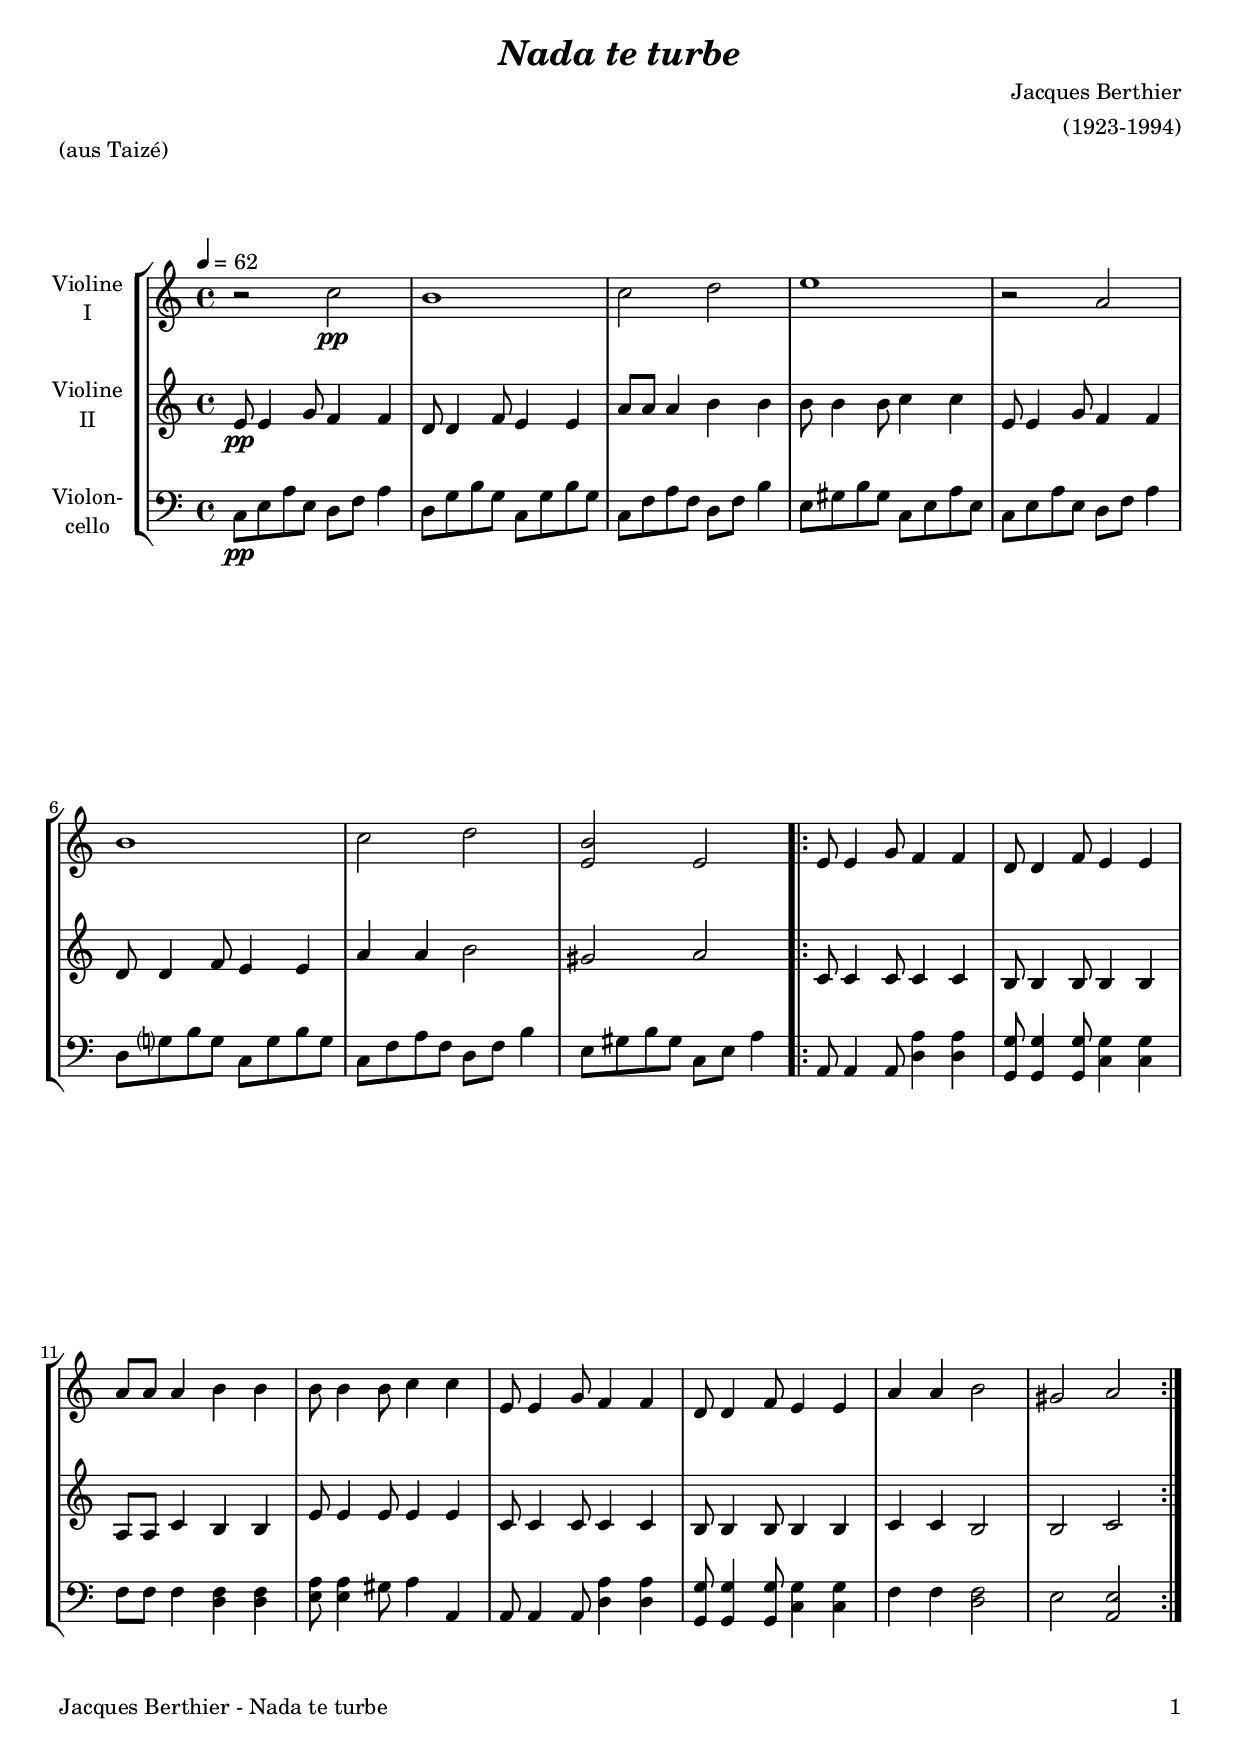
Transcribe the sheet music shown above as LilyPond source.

\version "2.24.4"
\include "deutsch.ly"
  
#(set-global-staff-size 19)

\header {
  title     = \markup \bold \italic "Nada te turbe"
  composer  = "Jacques Berthier"
  arranger  = "(1923-1994)"
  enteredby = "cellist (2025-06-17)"
  piece     = "(aus Taizé)"
}

voiceconsts = {
  \key a \minor
  \time 4/4
  \clef "treble"
%  \numericTimeSignature
  \compressEmptyMeasures
% Set default beaming for all staves
%  \set Timing.beamExceptions = #'()
%  \set Timing.baseMoment     = #(ly:make-moment 1 4)
%  \set Timing.beatStructure  = #'(1 1 1)
  \tempo 4=62
}

mivl = "violin"
miva = "viola"
mipz = "pizzicato strings"
mivc = "cello"

va = \relative c'' {
  \voiceconsts

  r2 c\pp
  h1
  c2 d
  e1

  r2 a,
  h1
  c2 d
  <e, h'> e
  
  \repeat volta 2 {
    e8 e4 g8 f4 f
    d8 d4 f8 e4 e
    a8 a a4 h h
    h8 h4 h8 c4 c

    e,8 e4 g8 f4 f
    d8 d4 f8 e4 e
    a a h2
    gis a
  }
}

vb = \relative c' {
  \voiceconsts

  e8\pp e4 g8 f4 f
  d8 d4 f8 e4 e
  a8 a a4 h h
  h8 h4 h8 c4 c

  e,8 e4 g8 f4 f
  d8 d4 f8 e4 e
  a a h2
  gis a
  
  \repeat volta 2 {
    c,8 c4 c8 c4 c
    h8 h4 h8 h4 h
    a8 a c4 h h
    e8 e4 e8 e4 e

    c8 c4 c8 c4 c
    h8 h4 h8 h4 h
    c c h2
    h c
  }
}

vc = \relative c {
  \voiceconsts
  \clef "bass"

  c8\pp e a e d f a4
  d,8 g h g c, g' h g
  c, f a f d f h4
  e,8 gis h gis c, e a e

  c e a e d f a4
  d,8 g? h g c, g' h g
  c, f a f d f h4
  e,8 gis h gis c, e a4
  
  \repeat volta 2 {
    a,8 a4 a8 <d a'>4 <d a'>
    <g, g'>8 <g g'>4 <g g'>8 <c g'>4 <c g'>
    f8 f f4 <d f> <d f>
    <e a>8 <e a>4 gis8 a4 a,

    a8 a4 a8 <d a'>4 <d a'>
    <g, g'>8 <g g'>4 <g g'>8 <c g'>4 <c g'>
    f f <d f>2
    e <a, e'>
  }
}


music = \new StaffGroup <<
      \new Staff {
	\set Staff.midiInstrument = \mivl
	\set Staff.instrumentName = \markup \center-column { "Violine" "I" }
	\transpose a a { \va }
      }

      \new Staff {
	\set Staff.midiInstrument = \mivl
	\set Staff.instrumentName = \markup \center-column { "Violine" "II" }
	\transpose a a { \vb }
      }

      \new Staff {
	\set Staff.midiInstrument = \mivc
	\set Staff.instrumentName = \markup \center-column { "Violon-" "cello" }
	\transpose a a { \vc }
      }
>>

\book {
  \paper {
    print-page-number = ##t
    print-first-page-number = ##t
    ragged-last-bottom = ##f
    oddHeaderMarkup = \markup \null
    evenHeaderMarkup = \markup \null
    oddFooterMarkup = \markup {
      \fill-line {
        \if \should-print-page-number
        "Jacques Berthier - Nada te turbe" \fromproperty #'page:page-number-string
      }
    }
    evenFooterMarkup = \oddFooterMarkup
  } \score {
    \music
    \layout {}
  }

  \score {
    \unfoldRepeats \music

    \midi {
      \context {
        \Score
      }
    }
  }
}
